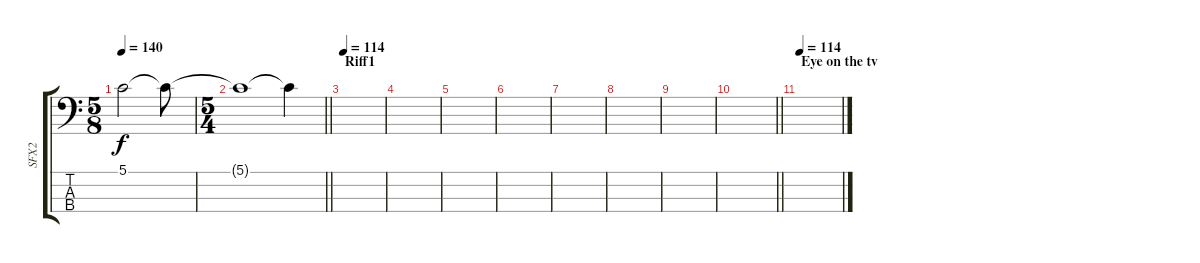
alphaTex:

\track ("SFX2" "SFX2") {instrument distortionguitar}
\staff {score tabs}
\tuning (G2 D2 A1 D1) {hide}
\ts (5 8)
\tempo 140
\clef f4
\ks c
5.1{t}.2{dy f} 5.1{t}.8 |
\ts (5 4)
\barLineRight lightlight
5.1{t}.1 5.1{t}.4 |
\section ("" "Riff1")
\tempo 114
|
|
|
|
|
|
|
\barLineRight lightlight
|
\section ("" "Eye on the tv")
\tempo 114
